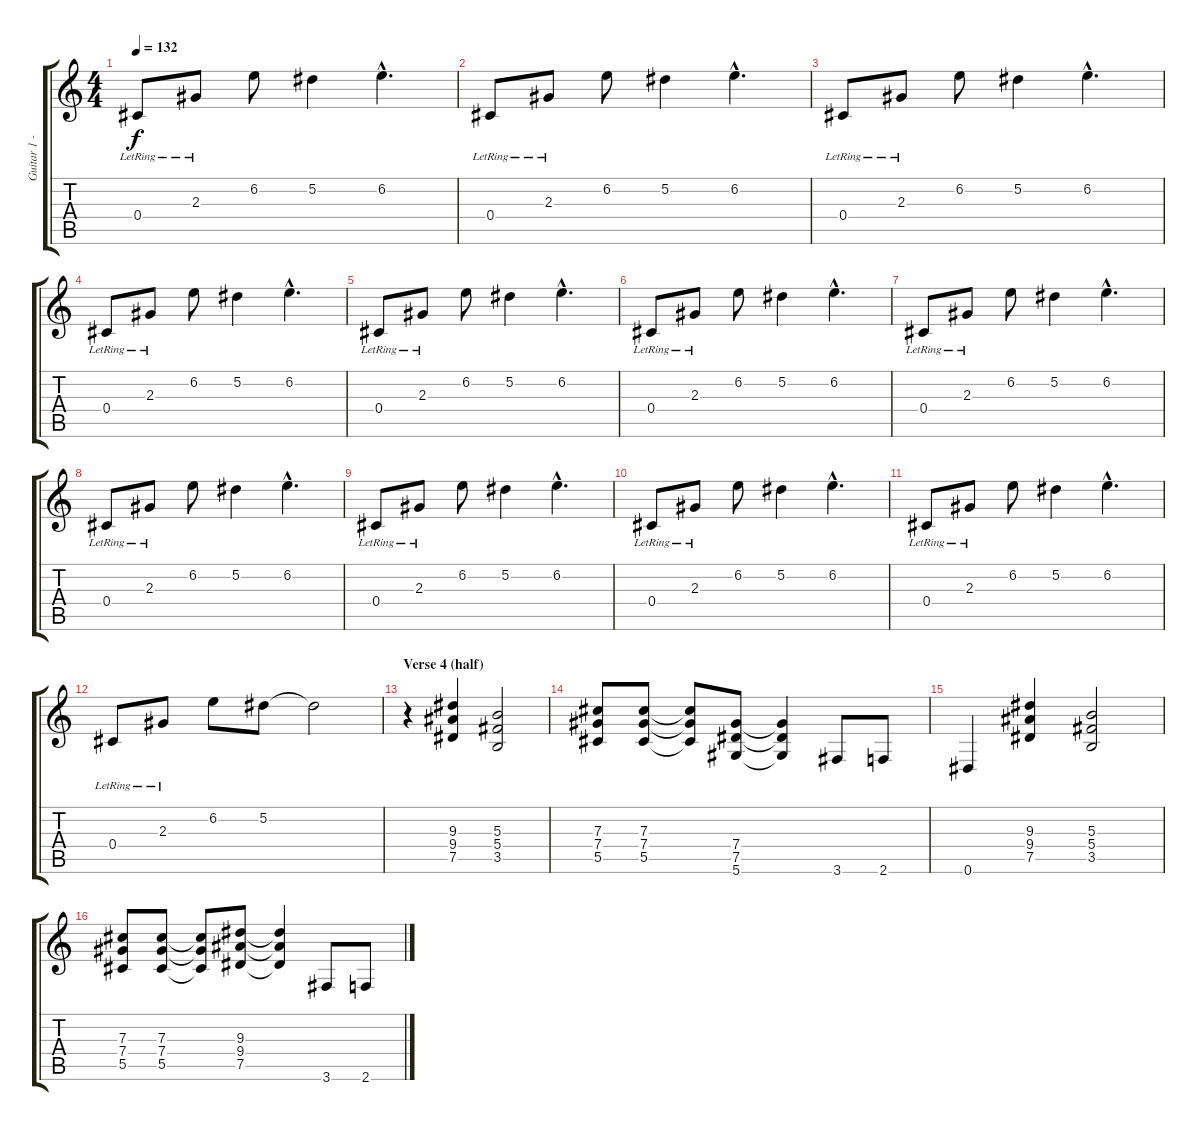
\track ("Guitar 1 - Paul Quinn" "Guitar 1 -") {instrument distortionguitar}
\staff {score tabs}
\tuning (Eb4 Bb3 Gb3 Db3 Ab2 Eb2) {hide}
\ts (4 4)
\tempo 132
\clef g2
\ks c
0.4{lr}.8{dy f} 2.3{lr}.8 6.2.8 5.2.4 6.2{hac}.4{d} |
0.4{lr}.8 2.3{lr}.8 6.2.8 5.2.4 6.2{hac}.4{d} |
0.4{lr}.8 2.3{lr}.8 6.2.8 5.2.4 6.2{hac}.4{d} |
0.4{lr}.8 2.3{lr}.8 6.2.8 5.2.4 6.2{hac}.4{d} |
0.4{lr}.8 2.3{lr}.8 6.2.8 5.2.4 6.2{hac}.4{d} |
0.4{lr}.8 2.3{lr}.8 6.2.8 5.2.4 6.2{hac}.4{d} |
0.4{lr}.8 2.3{lr}.8 6.2.8 5.2.4 6.2{hac}.4{d} |
0.4{lr}.8 2.3{lr}.8 6.2.8 5.2.4 6.2{hac}.4{d} |
0.4{lr}.8 2.3{lr}.8 6.2.8 5.2.4 6.2{hac}.4{d} |
0.4{lr}.8 2.3{lr}.8 6.2.8 5.2.4 6.2{hac}.4{d} |
0.4{lr}.8 2.3{lr}.8 6.2.8 5.2.4 6.2{hac}.4{d} |
0.4{lr}.8 2.3{lr}.8 6.2.8 5.2.8 5.2{t}.2 |
\section ("" "Verse 4 (half)")
r.4 (9.3 9.4 7.5).4 (5.3 5.4 3.5).2 |
(7.3 7.4 5.5).8 (7.3 7.4 5.5).8 (7.3{t} 7.4{t} 5.5{t}).8 (7.4 7.5 5.6).8 (7.4{t} 7.5{t} 5.6{t}).4 3.6.8 2.6.8 |
0.6.4 (9.3 9.4 7.5).4 (5.3 5.4 3.5).2 |
(7.3 7.4 5.5).8 (7.3 7.4 5.5).8 (7.3{t} 7.4{t} 5.5{t}).8 (9.3 9.4 7.5).8 (9.3{t} 9.4{t} 7.5{t}).4 3.6.8 2.6.8
